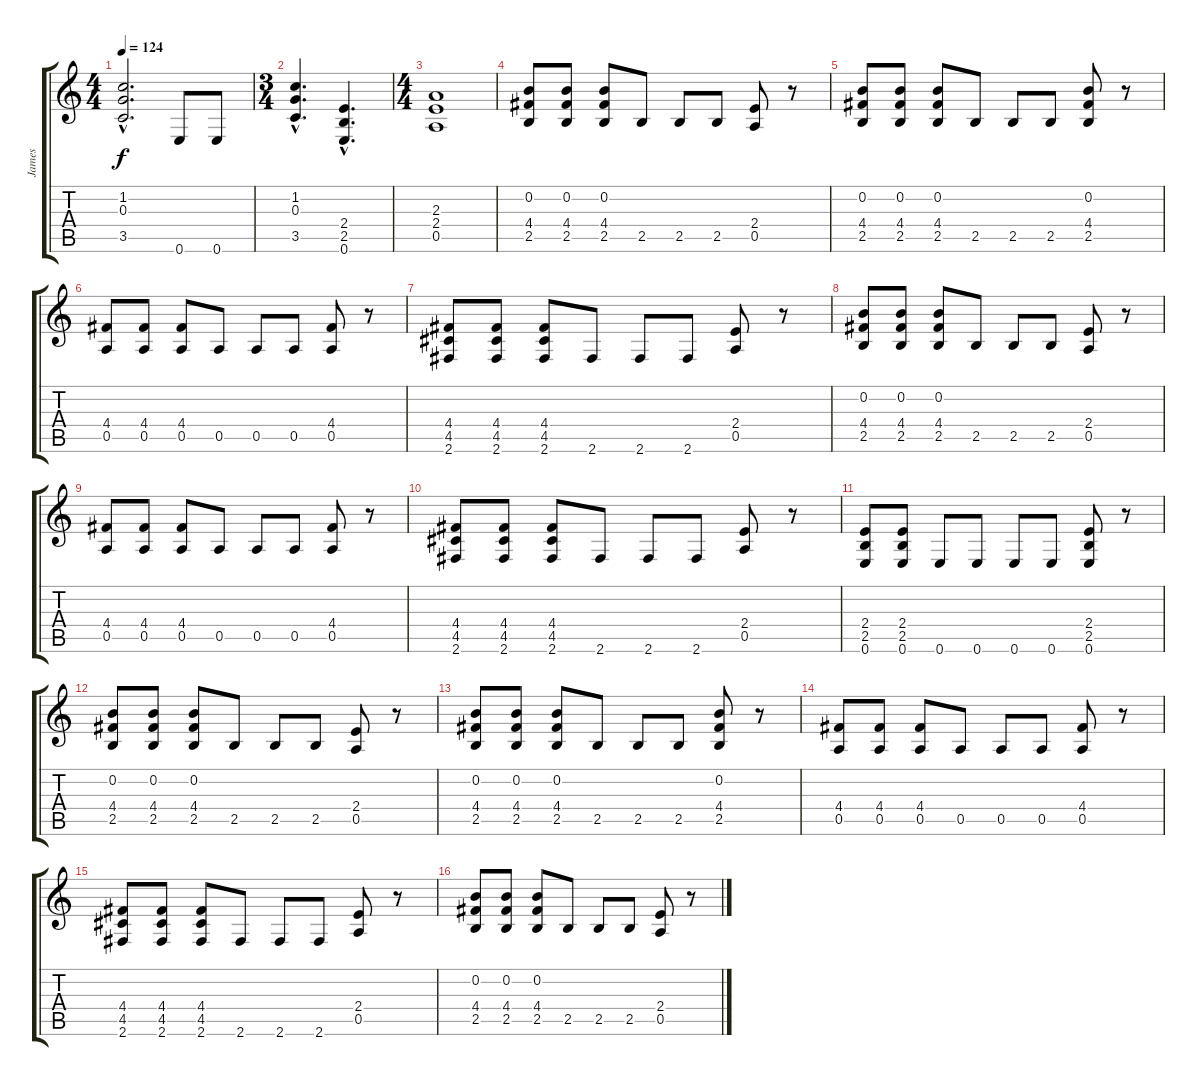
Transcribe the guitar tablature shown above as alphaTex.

\track ("James" "James") {instrument electricguitarclean}
\staff {score tabs}
\tuning (E4 B3 G3 D3 A2 E2) {hide}
\ts (4 4)
\tempo 124
\clef g2
\ks c
(1.2{hac t} 0.3{hac t} 3.5{hac t}).2{d dy f} 0.6.8 0.6.8 |
\ts (3 4)
(1.2{hac} 0.3{hac} 3.5{hac}).4{d} (2.4{hac} 2.5{hac} 0.6{hac}).4{d} |
\ts (4 4)
(2.3 2.4 0.5).1 |
(0.2 4.4 2.5).8 (0.2 4.4 2.5).8 (0.2 4.4 2.5).8 2.5.8 2.5.8 2.5.8 (2.4 0.5).8 r.8 |
(0.2 4.4 2.5).8 (0.2 4.4 2.5).8 (0.2 4.4 2.5).8 2.5.8 2.5.8 2.5.8 (0.2 4.4 2.5).8 r.8 |
(4.4 0.5).8 (4.4 0.5).8 (4.4 0.5).8 0.5.8 0.5.8 0.5.8 (4.4 0.5).8 r.8 |
(4.4 4.5 2.6).8 (4.4 4.5 2.6).8 (4.4 4.5 2.6).8 2.6.8 2.6.8 2.6.8 (2.4 0.5).8 r.8 |
(0.2 4.4 2.5).8 (0.2 4.4 2.5).8 (0.2 4.4 2.5).8 2.5.8 2.5.8 2.5.8 (2.4 0.5).8 r.8 |
(4.4 0.5).8 (4.4 0.5).8 (4.4 0.5).8 0.5.8 0.5.8 0.5.8 (4.4 0.5).8 r.8 |
(4.4 4.5 2.6).8 (4.4 4.5 2.6).8 (4.4 4.5 2.6).8 2.6.8 2.6.8 2.6.8 (2.4 0.5).8 r.8 |
(2.4 2.5 0.6).8 (2.4 2.5 0.6).8 0.6.8 0.6.8 0.6.8 0.6.8 (2.4 2.5 0.6).8 r.8 |
(0.2 4.4 2.5).8 (0.2 4.4 2.5).8 (0.2 4.4 2.5).8 2.5.8 2.5.8 2.5.8 (2.4 0.5).8 r.8 |
(0.2 4.4 2.5).8 (0.2 4.4 2.5).8 (0.2 4.4 2.5).8 2.5.8 2.5.8 2.5.8 (0.2 4.4 2.5).8 r.8 |
(4.4 0.5).8 (4.4 0.5).8 (4.4 0.5).8 0.5.8 0.5.8 0.5.8 (4.4 0.5).8 r.8 |
(4.4 4.5 2.6).8 (4.4 4.5 2.6).8 (4.4 4.5 2.6).8 2.6.8 2.6.8 2.6.8 (2.4 0.5).8 r.8 |
(0.2 4.4 2.5).8 (0.2 4.4 2.5).8 (0.2 4.4 2.5).8 2.5.8 2.5.8 2.5.8 (2.4 0.5).8 r.8
